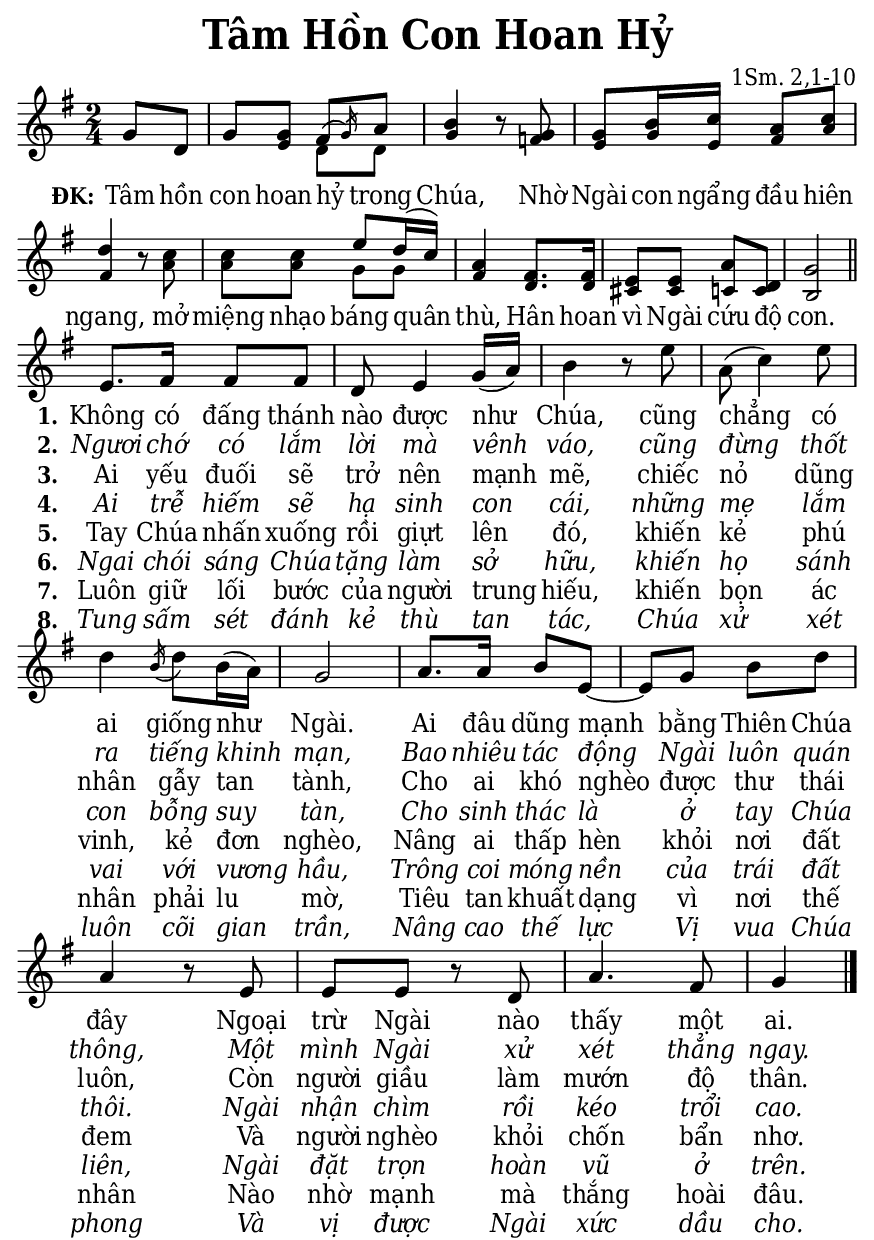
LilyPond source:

% Cài đặt chung\
\version "2.22.1"
\include "english.ly"

\header {
  title = \markup { \fontsize #1 "Tâm Hồn Con Hoan Hỷ" }
  composer = "1Sm. 2,1-10"
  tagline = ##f
}

% Nhạc phiên khúc
nhacPhienKhucSop = \relative c'' {
  \partial 4 g8 d |
  g g
  \afterGrace fs8 ({
    \override Flag.stroke-style = #"grace"
    g16)}
  \revert Flag.stroke-style
  a8 |
  b4 r8 g |
  g b16 c a8 c |
  d4 r8 c |
  c c e d16 (c) |
  a4 fs8. fs16 |
  e8 e a d, |
  g2 \bar "||" \break
  
  e8. fs16 fs8 fs |
  d e4 g16 (a) |
  b4 r8 e |
  \once \stemDown a, (c4) e8 |
  d4 \slashedGrace { b16 ( } d8) b16 (a) |
  g2 |
  a8. a16 b8 e, ~ |
  e g b d |
  a4 r8 e |
  e e r d |
  a'4. fs8 |
  g4 \bar "|."
}

nhacPhienKhucAlto = \relative c'' {
  g8 d |
  g e d [d] |
  g4 r8 f! |
  e g16 e fs8 a |
  fs4 r8 a |
  a a g [g] |
  fs4 d8. d16 |
  cs8 cs c! c |
  b2
}

% Lời phiên khúc
loiPhienKhucSop = \lyrics {
  \set stanza = "ĐK:"
  Tâm hồn con hoan hỷ trong Chúa,
  Nhờ Ngài con ngẩng đầu hiên ngang,
  mở miệng nhạo báng quân thù,
  Hân hoan vì Ngài cứu độ con.
  <<
    {
      \set stanza = "1."
      Không có đấng thánh nào được như Chúa,
      cũng chẳng có ai giống như Ngài.
      Ai đâu dũng mạnh bằng Thiên Chúa đây
      Ngoại trừ Ngài nào thấy một ai.
    }
    \new Lyrics {
	    \set associatedVoice = "beSop"
	    \set stanza = "2."
      \override Lyrics.LyricText.font-shape = #'italic
	    Ngươi chớ có lắm lời mà vênh váo,
	    cũng đừng thốt ra tiếng khinh mạn,
	    Bao nhiêu tác động Ngài luôn quán thông,
	    Một mình Ngài xử xét thẳng ngay.
    }
    \new Lyrics {
	    \set associatedVoice = "beSop"
	    \set stanza = "3."
	    Ai yếu đuối sẽ trở nên mạnh mẽ,
	    chiếc nỏ dũng nhân gẫy tan tành,
	    Cho ai khó nghèo được thư thái luôn,
	    Còn người giầu làm mướn độ thân.
    }
    \new Lyrics {
	    \set associatedVoice = "beSop"
	    \set stanza = "4."
      \override Lyrics.LyricText.font-shape = #'italic
	    Ai trễ hiếm sẽ hạ sinh con cái,
	    những mẹ lắm con bỗng suy tàn,
	    Cho sinh thác là ở tay Chúa thôi.
	    Ngài nhận chìm rồi kéo trổi cao.
    }
    \new Lyrics {
	    \set associatedVoice = "beSop"
	    \set stanza = "5."
	    Tay Chúa nhấn xuống rồi giựt lên đó,
	    khiến kẻ phú vinh, kẻ đơn nghèo,
	    Nâng ai thấp hèn khỏi nơi đất đem
	    Và người nghèo khỏi chốn bẩn nhơ.
    }
    \new Lyrics {
	    \set associatedVoice = "beSop"
	    \set stanza = "6."
      \override Lyrics.LyricText.font-shape = #'italic
	    Ngai chói sáng Chúa tặng làm sở hữu,
	    khiến họ sánh vai với vương hầu,
	    Trông coi móng nền của trái đất liên,
	    Ngài đặt trọn hoàn vũ ở trên.
    }
    \new Lyrics {
	    \set associatedVoice = "beSop"
	    \set stanza = "7."
	    Luôn giữ lối bước của người trung hiếu,
	    khiến bọn ác nhân phải lu mờ,
	    Tiêu tan khuất dạng vì nơi thế nhân
	    Nào nhờ mạnh mà thắng hoài đâu.
    }
    \new Lyrics {
	    \set associatedVoice = "beSop"
	    \set stanza = "8."
      \override Lyrics.LyricText.font-shape = #'italic
	    Tung sấm sét đánh kẻ thù tan tác,
	    Chúa xử xét luôn cõi gian trần,
	    Nâng cao thế lực Vị vua Chúa phong
	    Và vị được Ngài xức dầu cho.
    }
  >>
}

% Dàn trang
\paper {
  #(set-paper-size "a5")
  top-margin = 0.5\mm
  bottom-margin = 0.5\mm
  left-margin = 3\mm
  right-margin = 3\mm
  indent = #0
  #(define fonts
	 (make-pango-font-tree "Deja Vu Serif Condensed"
	 		       "Deja Vu Serif Condensed"
			       "Deja Vu Serif Condensed"
			       (/ 20 20)))
  print-page-number = ##f
  page-count = #1
}

TongNhip = {
  \key g \major \time 2/4
  \set Timing.beamExceptions = #'()
  \set Timing.baseMoment = #(ly:make-moment 1/4)
}

% Đổi kích thước nốt cho bè phụ
notBePhu =
#(define-music-function (font-size music) (number? ly:music?)
   (for-some-music
     (lambda (m)
       (if (music-is-of-type? m 'rhythmic-event)
           (begin
             (set! (ly:music-property m 'tweaks)
                   (cons `(font-size . ,font-size)
                         (ly:music-property m 'tweaks)))
             #t)
           #f))
     music)
   music)

\score {
  \new ChoirStaff <<
    \new Staff \with {
        \consists "Merge_rests_engraver"
        printPartCombineTexts = ##f
      }
      <<
      \new Voice \TongNhip \partCombine 
        \nhacPhienKhucSop
        \notBePhu -1 { \nhacPhienKhucAlto }
      \new NullVoice = beSop \nhacPhienKhucSop
      \new Lyrics \lyricsto beSop \loiPhienKhucSop
      >>
  >>
  \layout {
    \override Lyrics.LyricSpace.minimum-distance = #0.4
    \override Score.BarNumber.break-visibility = ##(#f #f #f)
    \override Score.SpacingSpanner.uniform-stretching = ##t
  } 
}
